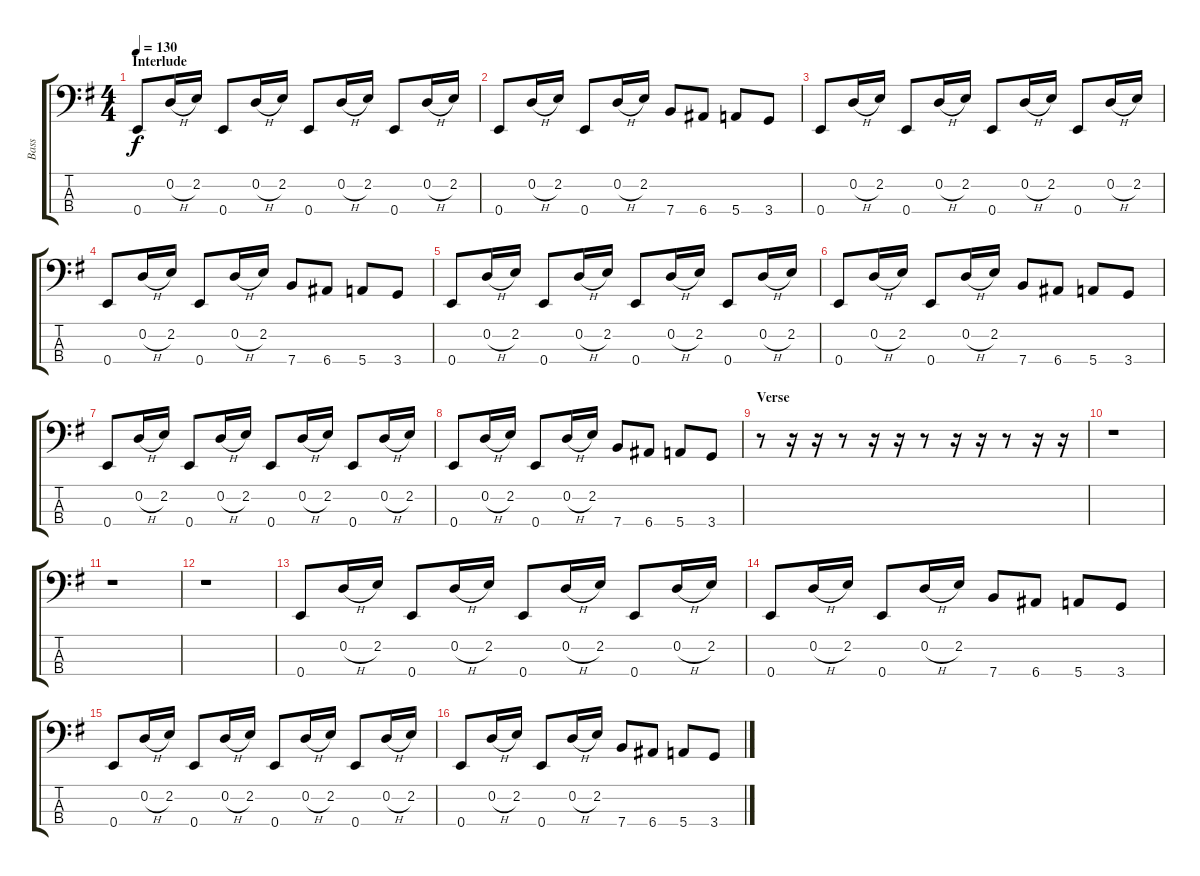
\track ("Bass" "Bass") {instrument electricbassfinger}
\staff {score tabs}
\tuning (G2 D2 A1 E1) {hide}
\ts (4 4)
\section ("" "Interlude")
\tempo 130
\clef f4
\ks g
0.4.8{dy f} 0.2{h}.16 2.2.16 0.4.8 0.2{h}.16 2.2.16 0.4.8 0.2{h}.16 2.2.16 0.4.8 0.2{h}.16 2.2.16 |
0.4.8 0.2{h}.16 2.2.16 0.4.8 0.2{h}.16 2.2.16 7.4.8 6.4.8 5.4.8 3.4.8 |
0.4.8 0.2{h}.16 2.2.16 0.4.8 0.2{h}.16 2.2.16 0.4.8 0.2{h}.16 2.2.16 0.4.8 0.2{h}.16 2.2.16 |
0.4.8 0.2{h}.16 2.2.16 0.4.8 0.2{h}.16 2.2.16 7.4.8 6.4.8 5.4.8 3.4.8 |
0.4.8 0.2{h}.16 2.2.16 0.4.8 0.2{h}.16 2.2.16 0.4.8 0.2{h}.16 2.2.16 0.4.8 0.2{h}.16 2.2.16 |
0.4.8 0.2{h}.16 2.2.16 0.4.8 0.2{h}.16 2.2.16 7.4.8 6.4.8 5.4.8 3.4.8 |
0.4.8 0.2{h}.16 2.2.16 0.4.8 0.2{h}.16 2.2.16 0.4.8 0.2{h}.16 2.2.16 0.4.8 0.2{h}.16 2.2.16 |
0.4.8 0.2{h}.16 2.2.16 0.4.8 0.2{h}.16 2.2.16 7.4.8 6.4.8 5.4.8 3.4.8 |
\section ("" "Verse")
r.8 r.16 r.16 r.8 r.16 r.16 r.8 r.16 r.16 r.8 r.16 r.16 |
r.1 |
r.1 |
r.1 |
0.4.8 0.2{h}.16 2.2.16 0.4.8 0.2{h}.16 2.2.16 0.4.8 0.2{h}.16 2.2.16 0.4.8 0.2{h}.16 2.2.16 |
0.4.8 0.2{h}.16 2.2.16 0.4.8 0.2{h}.16 2.2.16 7.4.8 6.4.8 5.4.8 3.4.8 |
0.4.8 0.2{h}.16 2.2.16 0.4.8 0.2{h}.16 2.2.16 0.4.8 0.2{h}.16 2.2.16 0.4.8 0.2{h}.16 2.2.16 |
0.4.8 0.2{h}.16 2.2.16 0.4.8 0.2{h}.16 2.2.16 7.4.8 6.4.8 5.4.8 3.4.8
